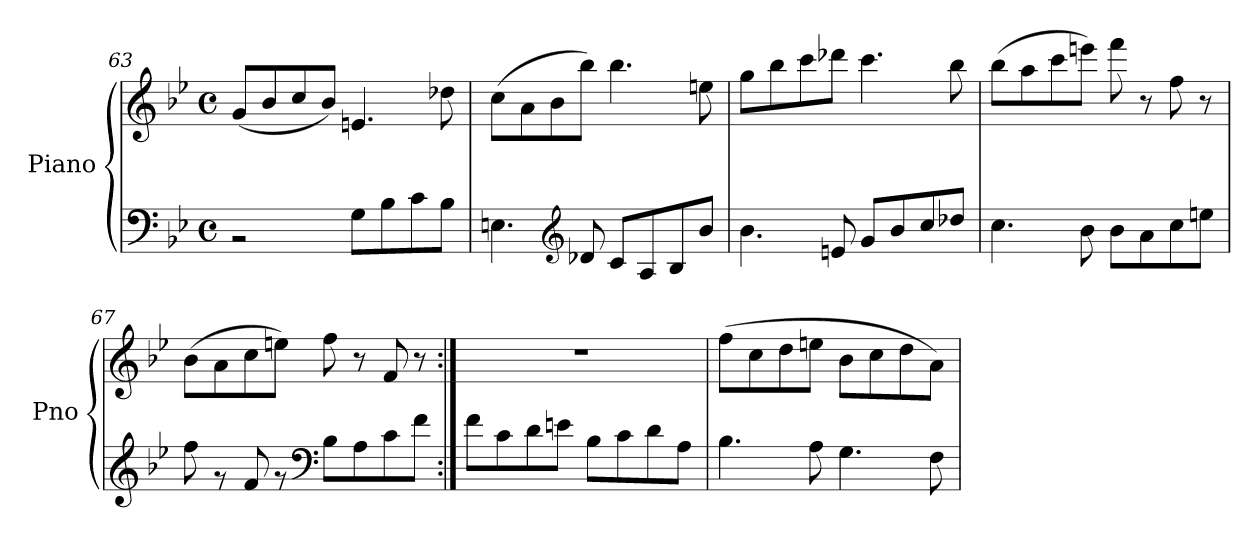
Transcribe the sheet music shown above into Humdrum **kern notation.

**kern	**kern	**dynam
*part1	*part1	*part1
*staff2	*staff1	*staff1/2
*I"Piano	*	*
*I'Pno	*	*
!!LO:LB:g=z
*clefF4	*clefG2	*
*k[b-e-]	*k[b-e-]	*
*M4/4	*M4/4	*
*met(c)	*met(c)	*
=63	=63	=63
*^	*	*
!	!	!	!LO:DY:b
1ryy	2r	(<8g/L	other-dynamics
.	.	8b-/	.
.	.	8cc/	.
.	.	8b-/J)	.
.	8G\L	4.en/	.
.	8B-\	.	.
.	8c\	.	.
.	8B-\J	8dd-X\	.
!!LO:LB:g=z
=64	=64	=64	=64
1ryy	4.En\	(>8cc\L	.
.	.	8a\	.
.	.	8b-\	.
*clefG2	*	*	*
.	8d-X/	8bb-\J)	.
.	8c/L	4.bb-\	.
.	8A/	.	.
.	8B-/	.	.
.	8b-/J	8een\	.
=65	=65	=65	=65
1ryy	4.b-\	8gg\L	.
.	.	8bb-\	.
.	.	8ccc\	.
.	8en/	8ddd-X\J	.
.	8g/L	4.ccc\	.
.	8b-/	.	.
.	8cc/	.	.
.	8dd-X/J	8bb-\	.
=66	=66	=66	=66
1ryy	4.cc\	(>8bb-\L	.
.	.	8aa\	.
.	.	8ccc\	.
.	8b-\	8eeen\J)	.
.	8b-\L	8fff\	.
.	8a\	8r	.
.	8cc\	8ff\	.
.	8een\J	8r	.
=67	=67	=67	=67
1ryy	8ff\	(>8b-\L	.
.	8r	8a\	.
.	8f/	8cc\	.
.	8r	8een\J)	.
*clefF4	*	*	*
.	8B-\L	8ff\	.
.	8A\	8r	.
.	8c\	8f/	.
.	8f\J	8r	.
!!LO:LB:g=z
=68:|!	=68:|!	=68:|!	=68:|!
!	!	!	!LO:DY:b=2
!	!	!	!LO:DY:n=1:b=2
1ryy	8f\L	1r	p other-dynamics
.	8c\	.	.
.	8d\	.	.
.	8en\J	.	.
.	8B-\L	.	.
.	8c\	.	.
.	8d\	.	.
.	8A\J	.	.
!!LO:PB:g=z
=69	=69	=69	=69
1ryy	4.B-\	(>8ff\L	.
.	.	8cc\	.
.	.	8dd\	.
.	8A\	8een\J	.
.	4.G\	8b-\L	.
.	.	8cc\	.
.	.	8dd\	.
.	8F\	8a\J)	.
*v	*v	*	*
=	=	=
*-	*-	*-
